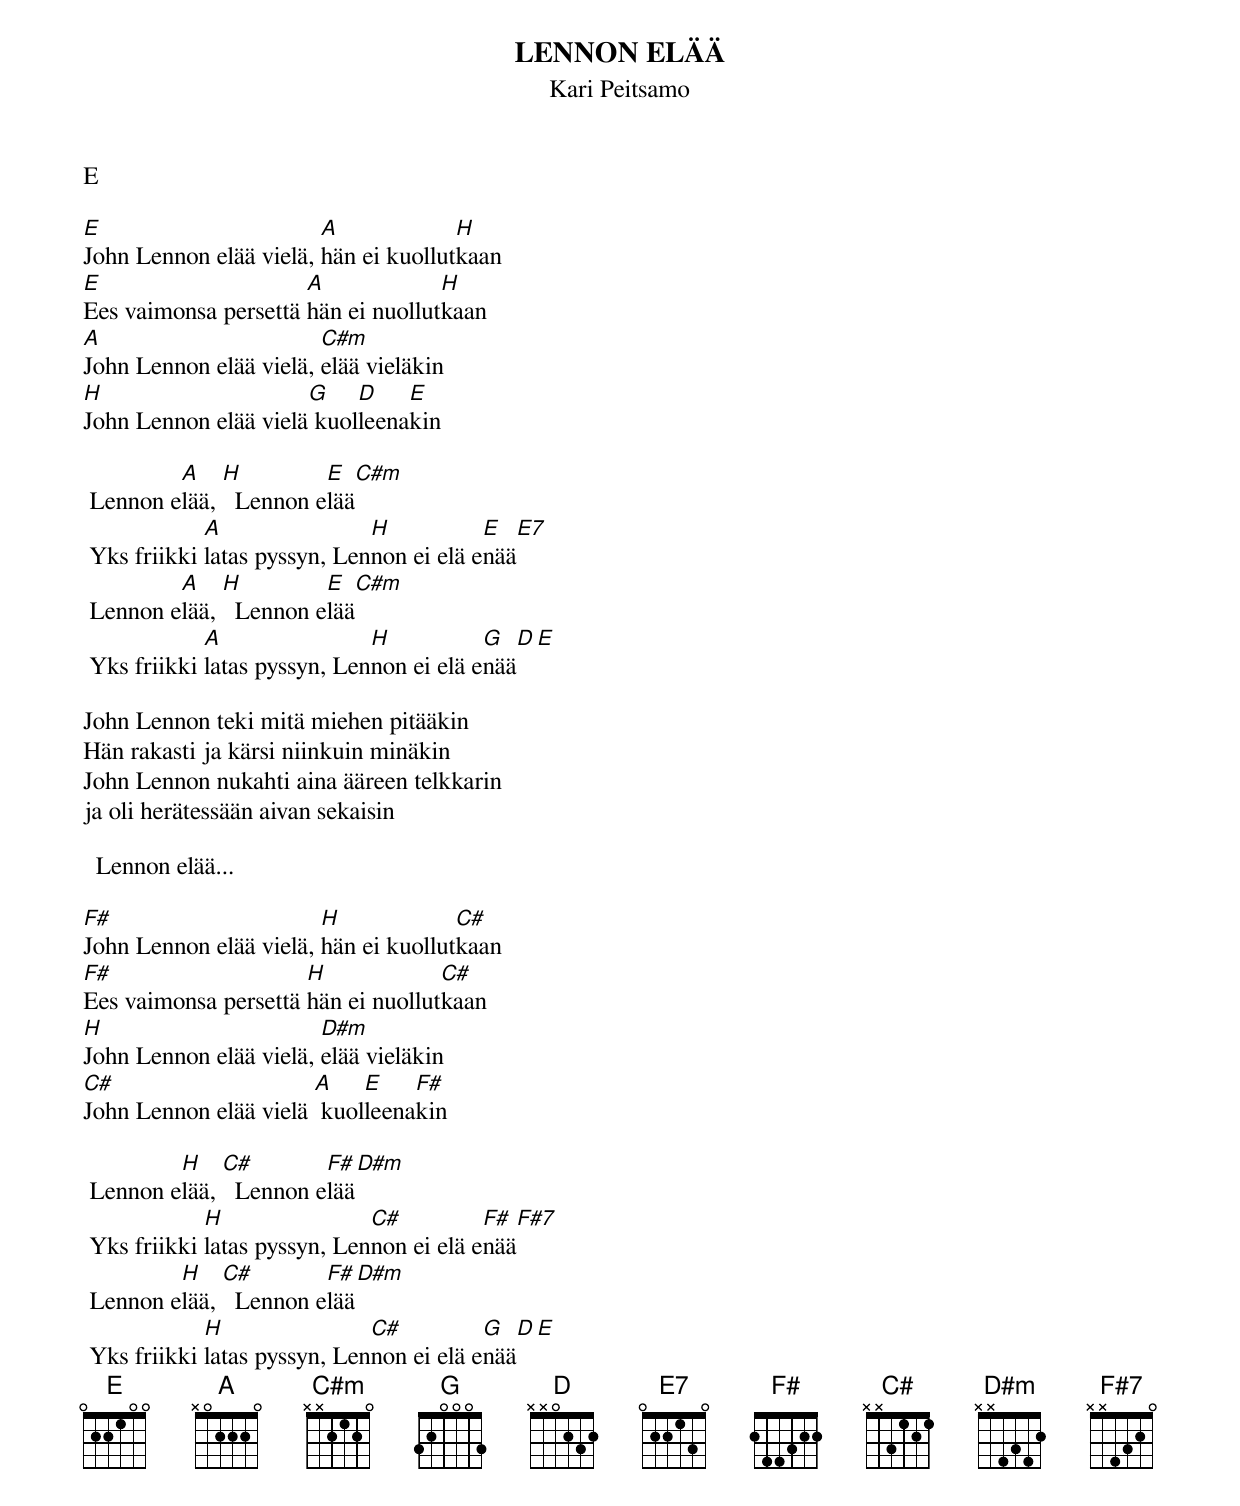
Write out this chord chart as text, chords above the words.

LENNON ELÄÄ
Kari Peitsamo

E

E                       A             H
John Lennon elää vielä, hän ei kuollutkaan
E                     A             H
Ees vaimonsa persettä hän ei nuollutkaan
A                       C#m
John Lennon elää vielä, elää vieläkin
H                     G    D    E
John Lennon elää vielä kuolleenakin

         A    H         E    C#m
 Lennon elää,   Lennon elää
             A                H           E    E7
 Yks friikki latas pyssyn, Lennon ei elä enää
         A    H         E    C#m
 Lennon elää,   Lennon elää
             A                H           G   D  E
 Yks friikki latas pyssyn, Lennon ei elä enää

John Lennon teki mitä miehen pitääkin
Hän rakasti ja kärsi niinkuin minäkin
John Lennon nukahti aina ääreen telkkarin
ja oli herätessään aivan sekaisin

  Lennon elää...

F#                      H             C#
John Lennon elää vielä, hän ei kuollutkaan
F#                    H             C#
Ees vaimonsa persettä hän ei nuollutkaan
H                       D#m
John Lennon elää vielä, elää vieläkin
C#                     A    E    F#
John Lennon elää vielä  kuolleenakin

         H    C#        F#   D#m
 Lennon elää,   Lennon elää
             H                C#          F#   F#7
 Yks friikki latas pyssyn, Lennon ei elä enää
         H    C#        F#   D#m
 Lennon elää,   Lennon elää
             H                C#          G   D  E
 Yks friikki latas pyssyn, Lennon ei elä enää
